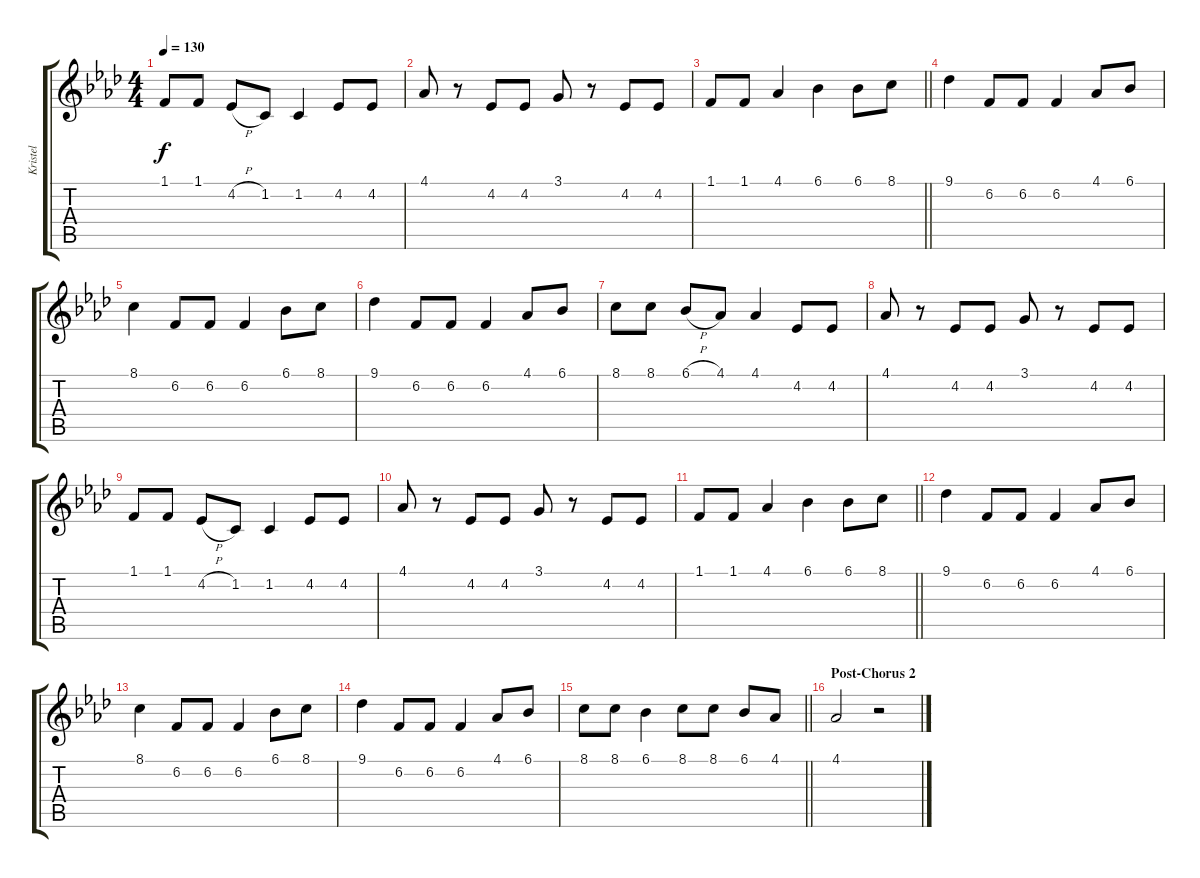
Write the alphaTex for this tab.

\track ("Kristel" "Kristel") {instrument cello}
\staff {score tabs}
\tuning (E4 B3 G3 D3 A2 E2) {hide}
\ts (4 4)
\tempo 130
\clef g2
\ks ab
1.1.8{dy f} 1.1.8 4.2{h}.8 1.2.8 1.2.4 4.2.8 4.2.8 |
4.1.8 r.8 4.2.8 4.2.8 3.1.8 r.8 4.2.8 4.2.8 |
\barLineRight lightlight
1.1.8 1.1.8 4.1.4 6.1.4 6.1.8 8.1.8 |
9.1.4 6.2.8 6.2.8 6.2.4 4.1.8 6.1.8 |
8.1.4 6.2.8 6.2.8 6.2.4 6.1.8 8.1.8 |
9.1.4 6.2.8 6.2.8 6.2.4 4.1.8 6.1.8 |
8.1.8 8.1.8 6.1{h}.8 4.1.8 4.1.4 4.2.8 4.2.8 |
4.1.8 r.8 4.2.8 4.2.8 3.1.8 r.8 4.2.8 4.2.8 |
1.1.8 1.1.8 4.2{h}.8 1.2.8 1.2.4 4.2.8 4.2.8 |
4.1.8 r.8 4.2.8 4.2.8 3.1.8 r.8 4.2.8 4.2.8 |
\barLineRight lightlight
1.1.8 1.1.8 4.1.4 6.1.4 6.1.8 8.1.8 |
9.1.4 6.2.8 6.2.8 6.2.4 4.1.8 6.1.8 |
8.1.4 6.2.8 6.2.8 6.2.4 6.1.8 8.1.8 |
9.1.4 6.2.8 6.2.8 6.2.4 4.1.8 6.1.8 |
\barLineRight lightlight
8.1.8 8.1.8 6.1.4 8.1.8 8.1.8 6.1.8 4.1.8 |
\section ("" "Post-Chorus 2")
4.1.2 r.2
